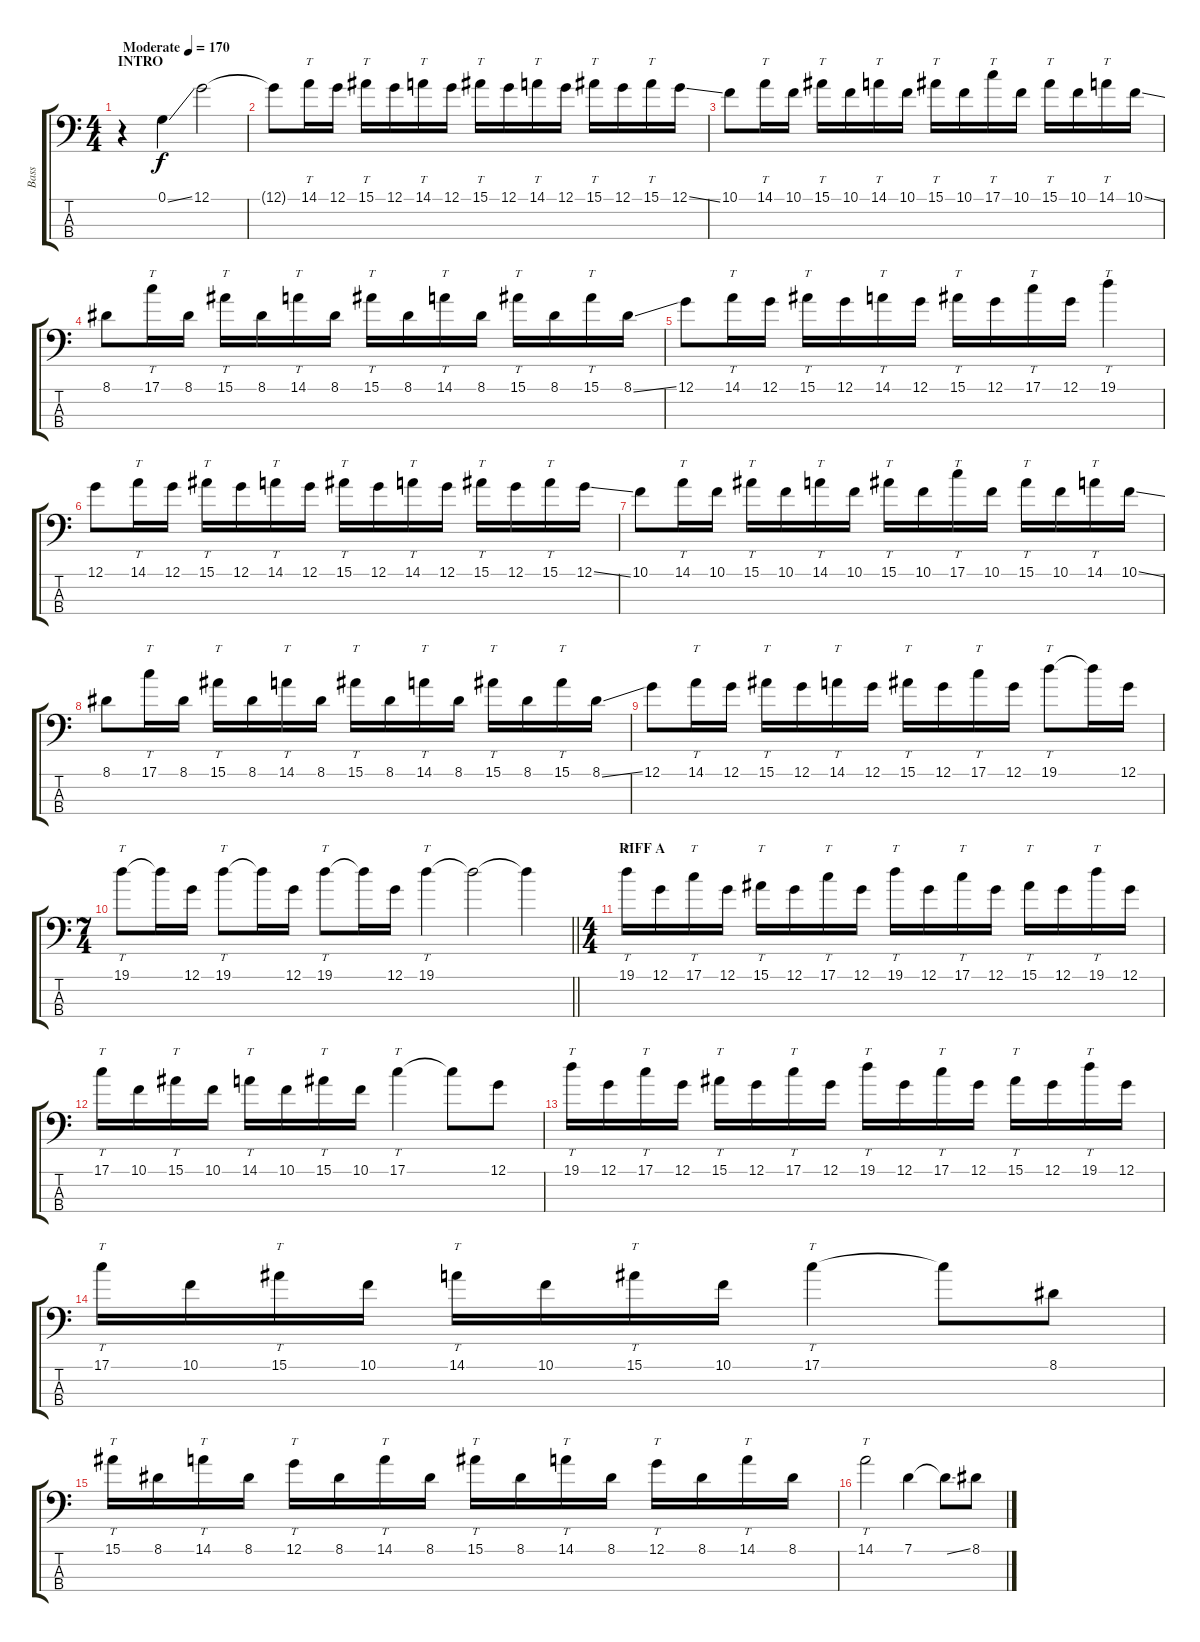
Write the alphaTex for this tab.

\track ("Bass" "Bass") {instrument electricbassfinger}
\staff {score tabs}
\tuning (G2 D2 A1 E1) {hide}
\ts (4 4)
\section ("" "INTRO")
\tempo (170 "Moderate")
\clef f4
\ks c
r.4{dy f instrument electricbassfinger} 0.1{ss}.4 12.1.2 |
12.1{t}.8 14.1.16{tt} 12.1.16 15.1.16{tt} 12.1.16 14.1.16{tt} 12.1.16 15.1.16{tt} 12.1.16 14.1.16{tt} 12.1.16 15.1.16{tt} 12.1.16 15.1.16{tt} 12.1{ss}.16 |
10.1.8 14.1.16{tt} 10.1.16 15.1.16{tt} 10.1.16 14.1.16{tt} 10.1.16 15.1.16{tt} 10.1.16 17.1.16{tt} 10.1.16 15.1.16{tt} 10.1.16 14.1.16{tt} 10.1{ss}.16 |
8.1.8 17.1.16{tt} 8.1.16 15.1.16{tt} 8.1.16 14.1.16{tt} 8.1.16 15.1.16{tt} 8.1.16 14.1.16{tt} 8.1.16 15.1.16{tt} 8.1.16 15.1.16{tt} 8.1{ss}.16 |
12.1.8 14.1.16{tt} 12.1.16 15.1.16{tt} 12.1.16 14.1.16{tt} 12.1.16 15.1.16{tt} 12.1.16 17.1.16{tt} 12.1.16 19.1.4{tt} |
12.1.8 14.1.16{tt} 12.1.16 15.1.16{tt} 12.1.16 14.1.16{tt} 12.1.16 15.1.16{tt} 12.1.16 14.1.16{tt} 12.1.16 15.1.16{tt} 12.1.16 15.1.16{tt} 12.1{ss}.16 |
10.1.8 14.1.16{tt} 10.1.16 15.1.16{tt} 10.1.16 14.1.16{tt} 10.1.16 15.1.16{tt} 10.1.16 17.1.16{tt} 10.1.16 15.1.16{tt} 10.1.16 14.1.16{tt} 10.1{ss}.16 |
8.1.8 17.1.16{tt} 8.1.16 15.1.16{tt} 8.1.16 14.1.16{tt} 8.1.16 15.1.16{tt} 8.1.16 14.1.16{tt} 8.1.16 15.1.16{tt} 8.1.16 15.1.16{tt} 8.1{ss}.16 |
12.1.8 14.1.16{tt} 12.1.16 15.1.16{tt} 12.1.16 14.1.16{tt} 12.1.16 15.1.16{tt} 12.1.16 17.1.16{tt} 12.1.16 19.1.8{tt} 19.1{t}.16 12.1.16 |
\ts (7 4)
\barLineRight lightlight
19.1.8{tt} 19.1{t}.16 12.1.16 19.1.8{tt} 19.1{t}.16 12.1.16 19.1.8{tt} 19.1{t}.16 12.1.16 19.1.4{tt} 19.1{t}.2 19.1{t}.4 |
\ts (4 4)
\section ("" "RIFF A")
19.1.16{tt} 12.1.16 17.1.16{tt} 12.1.16 15.1.16{tt} 12.1.16 17.1.16{tt} 12.1.16 19.1.16{tt} 12.1.16 17.1.16{tt} 12.1.16 15.1.16{tt} 12.1.16 19.1.16{tt} 12.1.16 |
17.1.16{tt} 10.1.16 15.1.16{tt} 10.1.16 14.1.16{tt} 10.1.16 15.1.16{tt} 10.1.16 17.1.4{tt} 17.1{t}.8 12.1.8 |
19.1.16{tt} 12.1.16 17.1.16{tt} 12.1.16 15.1.16{tt} 12.1.16 17.1.16{tt} 12.1.16 19.1.16{tt} 12.1.16 17.1.16{tt} 12.1.16 15.1.16{tt} 12.1.16 19.1.16{tt} 12.1.16 |
17.1.16{tt} 10.1.16 15.1.16{tt} 10.1.16 14.1.16{tt} 10.1.16 15.1.16{tt} 10.1.16 17.1.4{tt} 17.1{t}.8 8.1.8 |
15.1.16{tt} 8.1.16 14.1.16{tt} 8.1.16 12.1.16{tt} 8.1.16 14.1.16{tt} 8.1.16 15.1.16{tt} 8.1.16 14.1.16{tt} 8.1.16 12.1.16{tt} 8.1.16 14.1.16{tt} 8.1.16 |
14.1.2{tt} 7.1.4 7.1{ss t}.8 8.1.8
